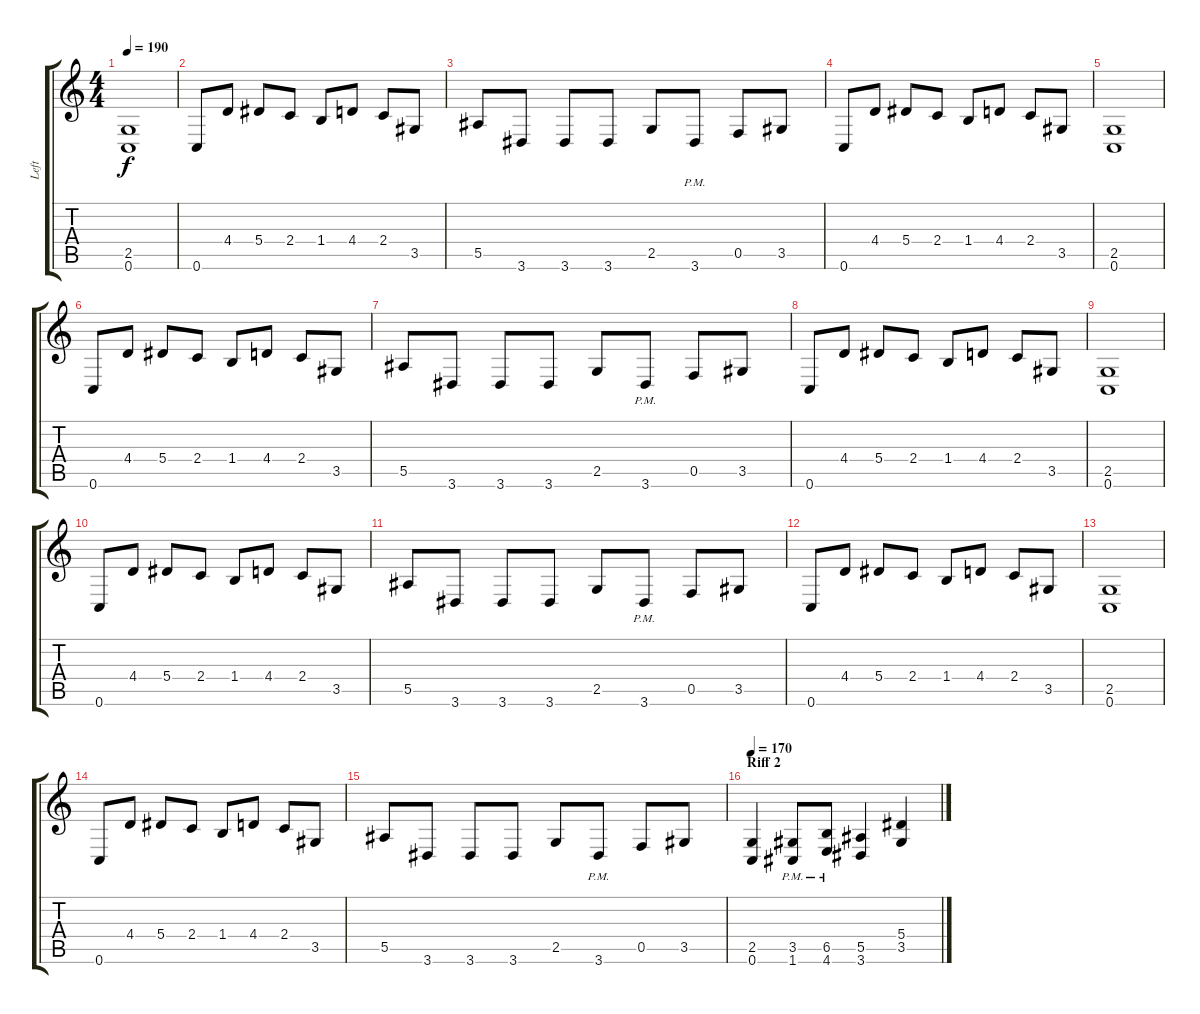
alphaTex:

\track ("Left" "Left") {instrument distortionguitar}
\staff {score tabs}
\tuning (C4 G3 Eb3 Bb2 F2 C2) {hide}
\ts (4 4)
\tempo 190
\clef g2
\ks c
(2.5 0.6).1{dy f} |
0.6.8 4.4.8 5.4.8 2.4.8 1.4.8 4.4.8 2.4.8 3.5.8 |
5.5.8 3.6.8 3.6.8 3.6.8 2.5.8 3.6{pm}.8 0.5.8 3.5.8 |
0.6.8 4.4.8 5.4.8 2.4.8 1.4.8 4.4.8 2.4.8 3.5.8 |
(2.5 0.6).1 |
0.6.8 4.4.8 5.4.8 2.4.8 1.4.8 4.4.8 2.4.8 3.5.8 |
5.5.8 3.6.8 3.6.8 3.6.8 2.5.8 3.6{pm}.8 0.5.8 3.5.8 |
0.6.8 4.4.8 5.4.8 2.4.8 1.4.8 4.4.8 2.4.8 3.5.8 |
(2.5 0.6).1 |
0.6.8 4.4.8 5.4.8 2.4.8 1.4.8 4.4.8 2.4.8 3.5.8 |
5.5.8 3.6.8 3.6.8 3.6.8 2.5.8 3.6{pm}.8 0.5.8 3.5.8 |
0.6.8 4.4.8 5.4.8 2.4.8 1.4.8 4.4.8 2.4.8 3.5.8 |
(2.5 0.6).1 |
0.6.8 4.4.8 5.4.8 2.4.8 1.4.8 4.4.8 2.4.8 3.5.8 |
5.5.8 3.6.8 3.6.8 3.6.8 2.5.8 3.6{pm}.8 0.5.8 3.5.8 |
\section ("" "Riff 2")
\tempo 170
(2.5 0.6).4 (3.5{pm} 1.6{pm}).8 (6.5{pm} 4.6{pm}).8 (5.5 3.6).4 (5.4 3.5).4
